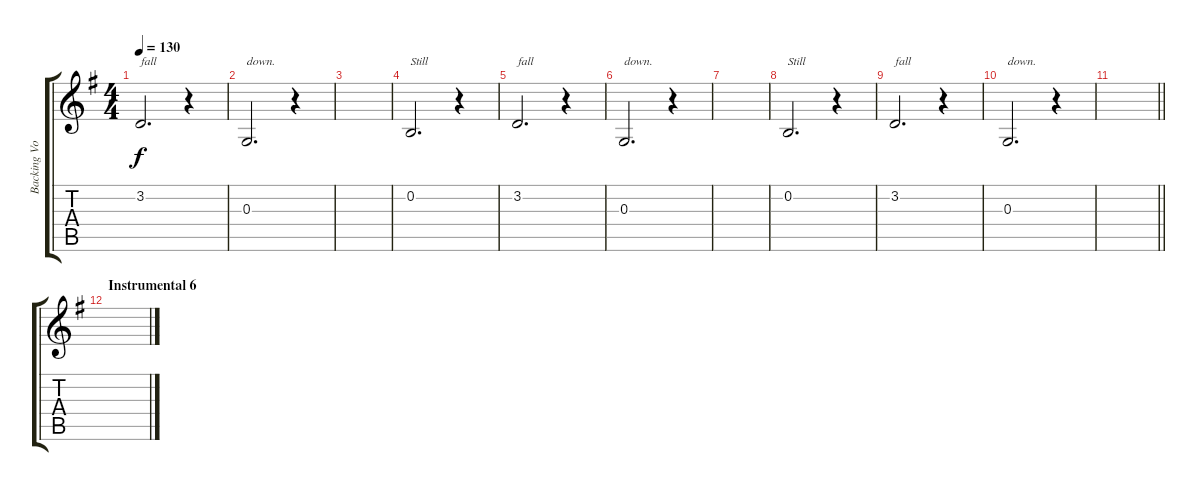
\track ("Backing Vocals - Ben Johnston" "Backing Vo") {instrument altosax}
\staff {score tabs}
\tuning (E4 B3 G3 D3 A2 E2) {hide}
\ts (4 4)
\tempo 130
\clef g2
\ks g
3.2.2{d txt "fall" dy f} r.4 |
0.3.2{d txt "down."} r.4 |
|
0.2.2{d txt "Still"} r.4 |
3.2.2{d txt "fall"} r.4 |
0.3.2{d txt "down."} r.4 |
|
0.2.2{d txt "Still"} r.4 |
3.2.2{d txt "fall"} r.4 |
0.3.2{d txt "down."} r.4 |
\barLineRight lightlight
|
\section ("" "Instrumental 6")
